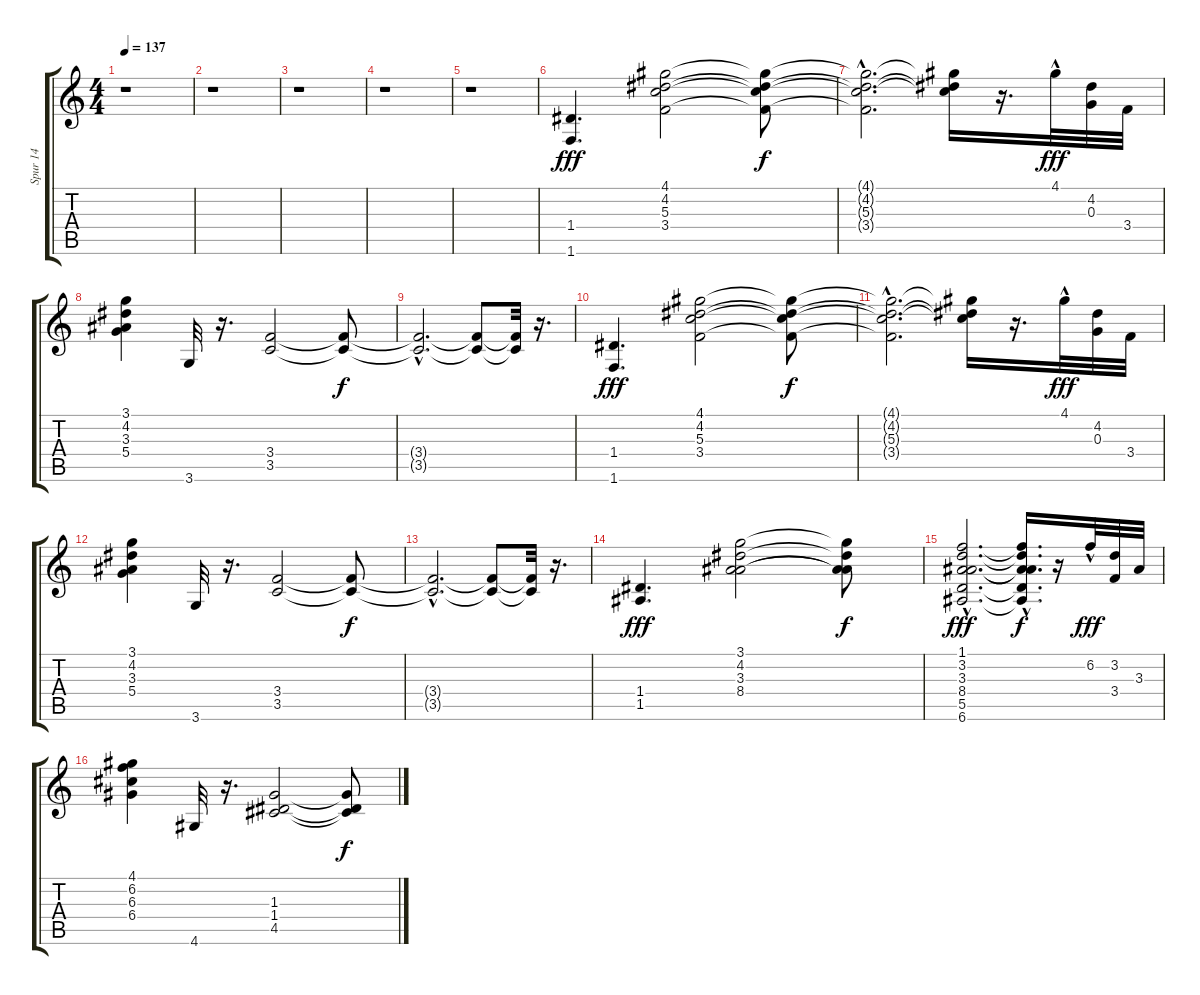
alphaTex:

\track ("Spur 14" "Spur 14") {instrument acousticguitarsteel}
\staff {score tabs}
\tuning (E4 B3 G3 D3 A2 E2) {hide}
\ts (4 4)
\tempo 137
\clef g2
\ks c
r.1{dy fff instrument acousticguitarsteel} |
r.1 |
r.1 |
r.1 |
r.1 |
(1.4 1.6).4{d} (4.1 4.2 5.3 3.4).2 (4.1{t} 4.2{t} 5.3{t} 3.4{t}).8{dy f} |
(4.1{hac t} 4.2{hac t} 5.3{hac t} 3.4{hac t}).2{d} (4.1{t} 4.2{t} 5.3{t}).16 r.16{d} 4.1{hac}.32{dy fff} (4.2 0.3).32 3.4.32 |
(3.1 4.2 3.3 5.4).4 3.6.32 r.16{d} (3.4 3.5).2 (3.4{t} 3.5{t}).8{dy f} |
(3.4{hac t} 3.5{hac t}).2{d} (3.4{t} 3.5{t}).8 (3.4{t} 3.5{t}).32 r.16{d} |
(1.4 1.6).4{d dy fff} (4.1 4.2 5.3 3.4).2 (4.1{t} 4.2{t} 5.3{t} 3.4{t}).8{dy f} |
(4.1{hac t} 4.2{hac t} 5.3{hac t} 3.4{hac t}).2{d} (4.1{t} 4.2{t} 5.3{t}).16 r.16{d} 4.1{hac}.32{dy fff} (4.2 0.3).32 3.4.32 |
(3.1 4.2 3.3 5.4).4 3.6.32 r.16{d} (3.4 3.5).2 (3.4{t} 3.5{t}).8{dy f} |
(3.4{hac t} 3.5{hac t}).2{d} (3.4{t} 3.5{t}).8 (3.4{t} 3.5{t}).32 r.16{d} |
(1.4 1.5).4{d dy fff} (3.1 4.2 3.3 8.4).2 (3.1{t} 4.2{t} 3.3{t} 8.4{t}).8{dy f} |
(1.1{hac} 3.2{hac} 3.3{hac} 8.4{hac} 5.5{hac} 6.6{hac}).2{d dy fff} (1.1{t} 3.2{t} 3.3{t} 8.4{t} 5.5{hac t} 6.6{t}).16{d dy f} r.16 6.2{hac}.32{dy fff} (3.2 3.4).32 3.3.32 |
(4.1 6.2 6.3 6.4).4 4.6.32 r.16{d} (1.3 1.4 4.5).2 (1.3{t} 1.4{t} 4.5{t}).8{dy f}
